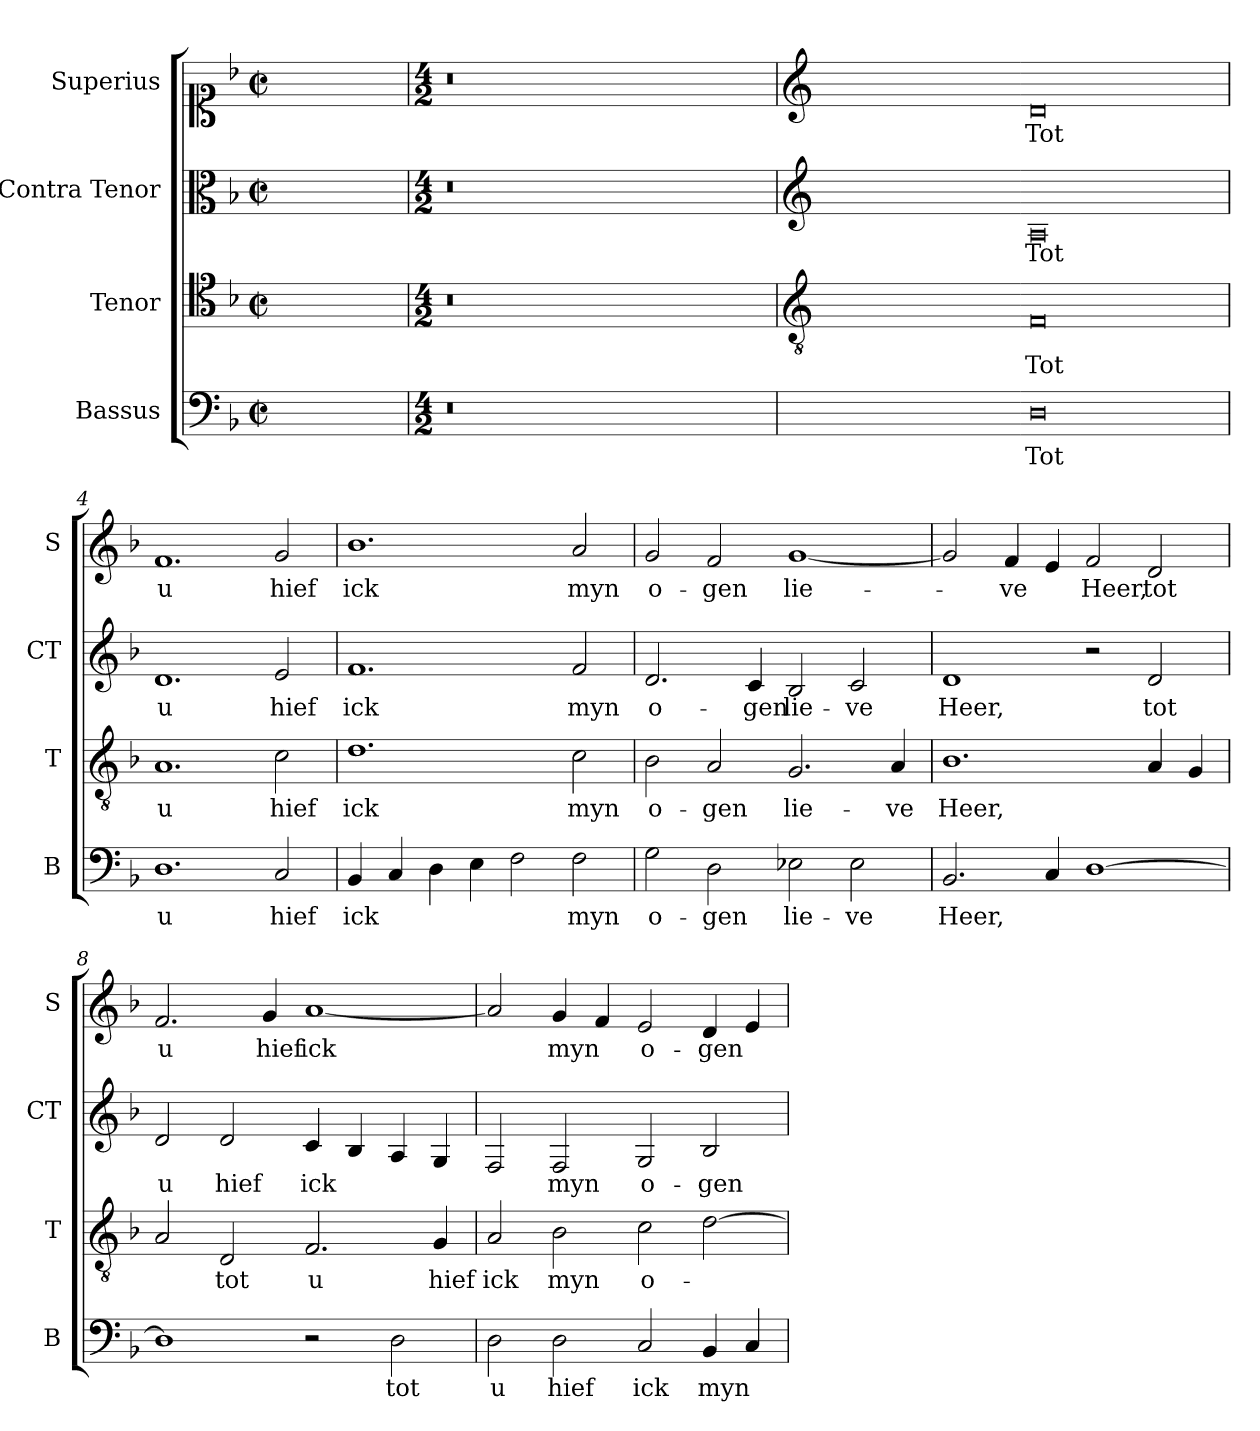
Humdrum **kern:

**kern	**text	**kern	**text	**kern	**text	**kern	**text
*part4	*part4	*part3	*part3	*part2	*part2	*part1	*part1
*staff4	*staff4	*staff3	*staff3	*staff2	*staff2	*staff1	*staff1
*I"Bassus	*	*I"Tenor	*	*I"Contra Tenor	*	*I"Superius	*
*I'B	*	*I'T	*	*I'CT	*	*I'S	*
*clefF4	*	*clefC4	*	*clefC3	*	*clefC1	*
*k[b-]	*	*k[b-]	*	*k[b-]	*	*k[b-]	*
*F:	*	*F:	*	*F:	*	*F:	*
*M2/2	*	*M2/2	*	*M2/2	*	*M2/2	*
*met(c|)	*	*met(c|)	*	*met(c|)	*	*met(c|)	*
=1	=1	=1	=1	=1	=1	=1	=1
1ryy	.	1ryy	.	1ryy	.	1ryy	.
=2	=2	=2	=2	=2	=2	=2	=2
*M4/2	*	*M4/2	*	*M4/2	*	*M4/2	*
0r	.	0r	.	0r	.	0r	.
1ryy	.	1ryy	.	1ryy	.	1ryy	.
=3	=3	=3	=3	=3	=3	=3	=3
*	*	*clefGv2	*	*clefG2	*	*clefG2	*
0ryy	.	0ryy	.	0ryy	.	0ryy	.
=3X1-	=3X1-	=3X1-	=3X1-	=3X1-	=3X1-	=3X1-	=3X1-
!	!LO:LY:b	!	!LO:LY:b	!	!LO:LY:b	!	!LO:LY:b
0D	Tot	0F	Tot	0A	Tot	0d	Tot
=4	=4	=4	=4	=4	=4	=4	=4
!	!LO:LY:b	!	!LO:LY:b	!	!LO:LY:b	!	!LO:LY:b
1.D	u	1.A	u	1.d	u	1.f	u
!	!LO:LY:b	!	!LO:LY:b	!	!LO:LY:b	!	!LO:LY:b
2C/	hief	2c\	hief	2e/	hief	2g/	hief
=5	=5	=5	=5	=5	=5	=5	=5
!	!LO:LY:b	!	!LO:LY:b	!	!LO:LY:b	!	!LO:LY:b
4BB-/	ick	1.d	ick	1.f	ick	1.b-	ick
4C/	.	.	.	.	.	.	.
4D\	.	.	.	.	.	.	.
4E\	.	.	.	.	.	.	.
2F\	.	.	.	.	.	.	.
!	!LO:LY:b	!	!LO:LY:b	!	!LO:LY:b	!	!LO:LY:b
2F\	myn	2c\	myn	2f/	myn	2a/	myn
=6	=6	=6	=6	=6	=6	=6	=6
!	!LO:LY:b	!	!LO:LY:b	!	!LO:LY:b	!	!LO:LY:b
2G\	o-	2B-\	o-	2.d/	o-	2g/	o-
!	!LO:LY:b	!	!LO:LY:b	!	!	!	!LO:LY:b
2D\	-gen	2A/	-gen	.	.	2f/	-gen
!	!	!	!	!	!LO:LY:b	!	!
.	.	.	.	4c/	-gen	.	.
!	!LO:LY:b	!	!LO:LY:b	!	!LO:LY:b	!	!LO:LY:b
2E-X\	lie-	2.G/	lie-	2B-/	lie-	[1g	lie-
!	!LO:LY:b	!	!	!	!LO:LY:b	!	!
2E-\	-ve	.	.	2c/	-ve	.	.
!	!	!	!LO:LY:b	!	!	!	!
.	.	4A/	-ve	.	.	.	.
=7	=7	=7	=7	=7	=7	=7	=7
!	!LO:LY:b	!	!LO:LY:b	!	!LO:LY:b	!	!
2.BB-/	Heer,	1.B-	Heer,	1d	Heer,	2g/]	.
!	!	!	!	!	!	!	!LO:LY:b
.	.	.	.	.	.	4f/	-ve
4C/	.	.	.	.	.	4e/	.
!	!	!	!	!	!	!	!LO:LY:b
[1D	.	.	.	2r	.	2f/	Heer,
!	!	!	!	!	!LO:LY:b	!	!LO:LY:b
.	.	4A/	.	2d/	tot	2d/	tot
.	.	4G/	.	.	.	.	.
!!LO:LB:g=z
=8	=8	=8	=8	=8	=8	=8	=8
!	!	!	!	!	!LO:LY:b	!	!LO:LY:b
1D]	.	2A/	.	2d/	u	2.f/	u
!	!	!	!LO:LY:b	!	!LO:LY:b	!	!
.	.	2D/	tot	2d/	hief	.	.
!	!	!	!	!	!	!	!LO:LY:b
.	.	.	.	.	.	4g/	hief
!	!	!	!LO:LY:b	!	!LO:LY:b	!	!LO:LY:b
2r	.	2.F/	u	4c/	ick	[1a	ick
.	.	.	.	4B-/	.	.	.
!	!LO:LY:b	!	!	!	!	!	!
2D\	tot	.	.	4A/	.	.	.
!	!	!	!LO:LY:b	!	!	!	!
.	.	4G/	hief	4G/	.	.	.
=9	=9	=9	=9	=9	=9	=9	=9
!	!LO:LY:b	!	!LO:LY:b	!	!	!	!
2D\	u	2A/	ick	2F/	.	2a/]	.
!	!LO:LY:b	!	!LO:LY:b	!	!LO:LY:b	!	!LO:LY:b
2D\	hief	2B-\	myn	2F/	myn	4g/	myn
.	.	.	.	.	.	4f/	.
!	!LO:LY:b	!	!LO:LY:b	!	!LO:LY:b	!	!LO:LY:b
2C/	ick	2c\	o-	2G/	o-	2e/	o-
!	!LO:LY:b	!	!	!	!LO:LY:b	!	!LO:LY:b
4BB-/	myn	[2d\	.	2B-/	-gen	4d/	-gen
4C/	.	.	.	.	.	4e/	.
=	=	=	=	=	=	=	=
*-	*-	*-	*-	*-	*-	*-	*-
